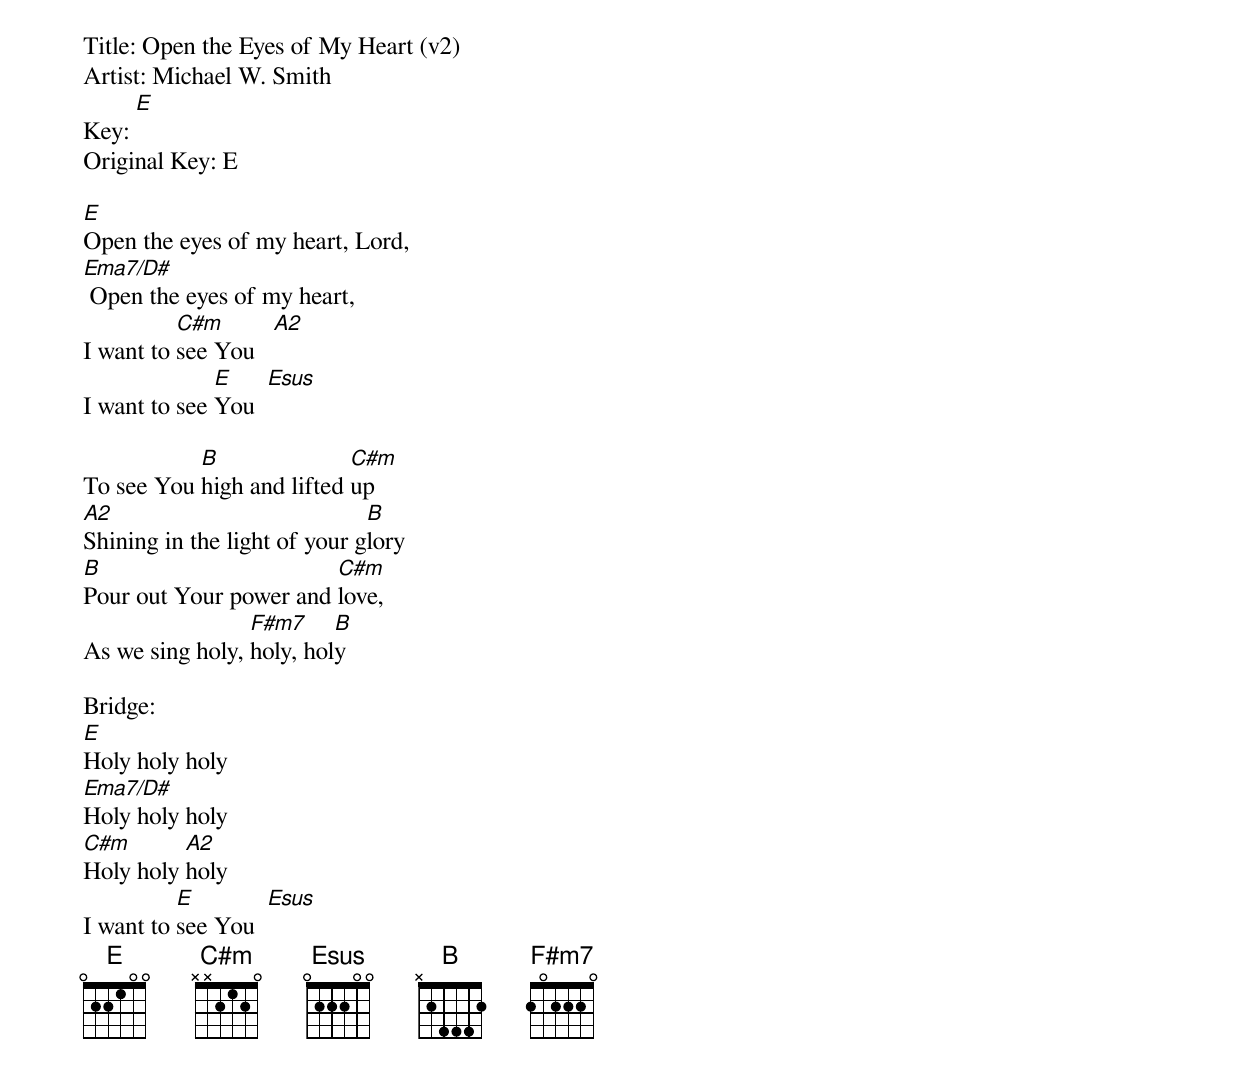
Title: Open the Eyes of My Heart (v2)
Artist: Michael W. Smith
Key: [E]
Original Key: E

[E]Open the eyes of my heart, Lord,
[Ema7/D#] Open the eyes of my heart,
I want to [C#m]see You   [A2]
I want to see [E]You  [Esus]

To see You [B]high and lifted [C#m]up
[A2]Shining in the light of your g[B]lory
[B]Pour out Your power and [C#m]love,
As we sing holy, [F#m7]holy, hol[B]y

Bridge:
[E]Holy holy holy
[Ema7/D#]Holy holy holy
[C#m]Holy holy [A2]holy
I want to [E]see You  [Esus]
